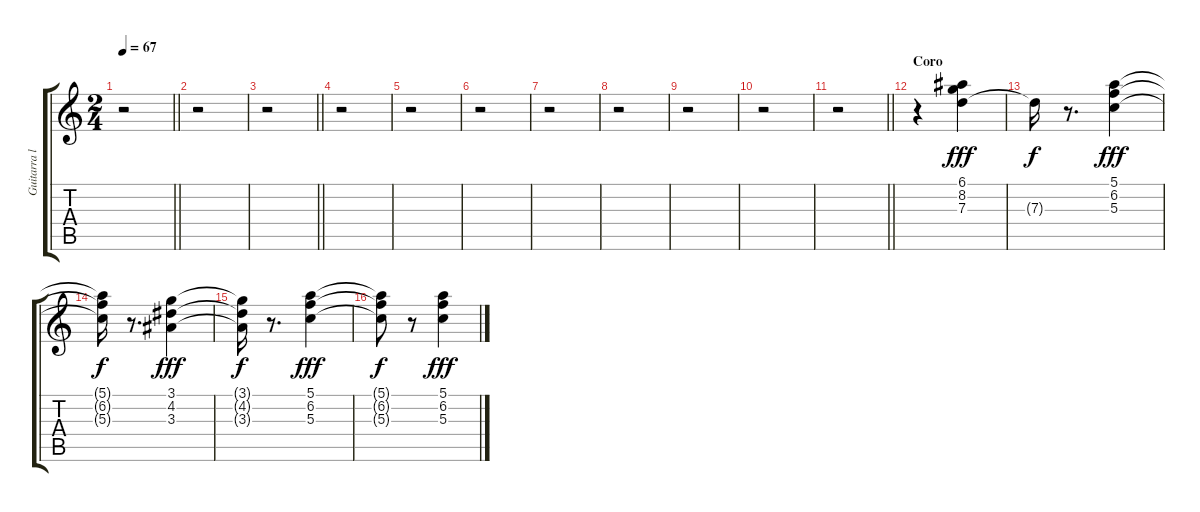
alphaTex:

\track ("Guitarra ll" "Guitarra l") {instrument electricguitarjazz}
\staff {score tabs}
\tuning (E4 B3 G3 D3 A2 E2) {hide}
\ts (2 4)
\tempo 67
\clef g2
\barLineRight lightlight
\ks c
r.2{dy fff} |
r.2 |
\barLineRight lightlight
r.2 |
r.2 |
r.2 |
r.2 |
r.2 |
r.2 |
r.2 |
r.2 |
\barLineRight lightlight
r.2 |
\section ("" "Coro")
r.4 (6.1 8.2 7.3).4 |
7.3{t}.16{dy f} r.8{d} (5.1 6.2 5.3).4{dy fff} |
(5.1{t} 6.2{t} 5.3{t}).16{dy f} r.8{d} (3.1 4.2 3.3).4{dy fff} |
(3.1{t} 4.2{t} 3.3{t}).16{dy f} r.8{d} (5.1 6.2 5.3).4{dy fff} |
(5.1{t} 6.2{t} 5.3{t}).8{dy f} r.8 (5.1 6.2 5.3).4{dy fff}
